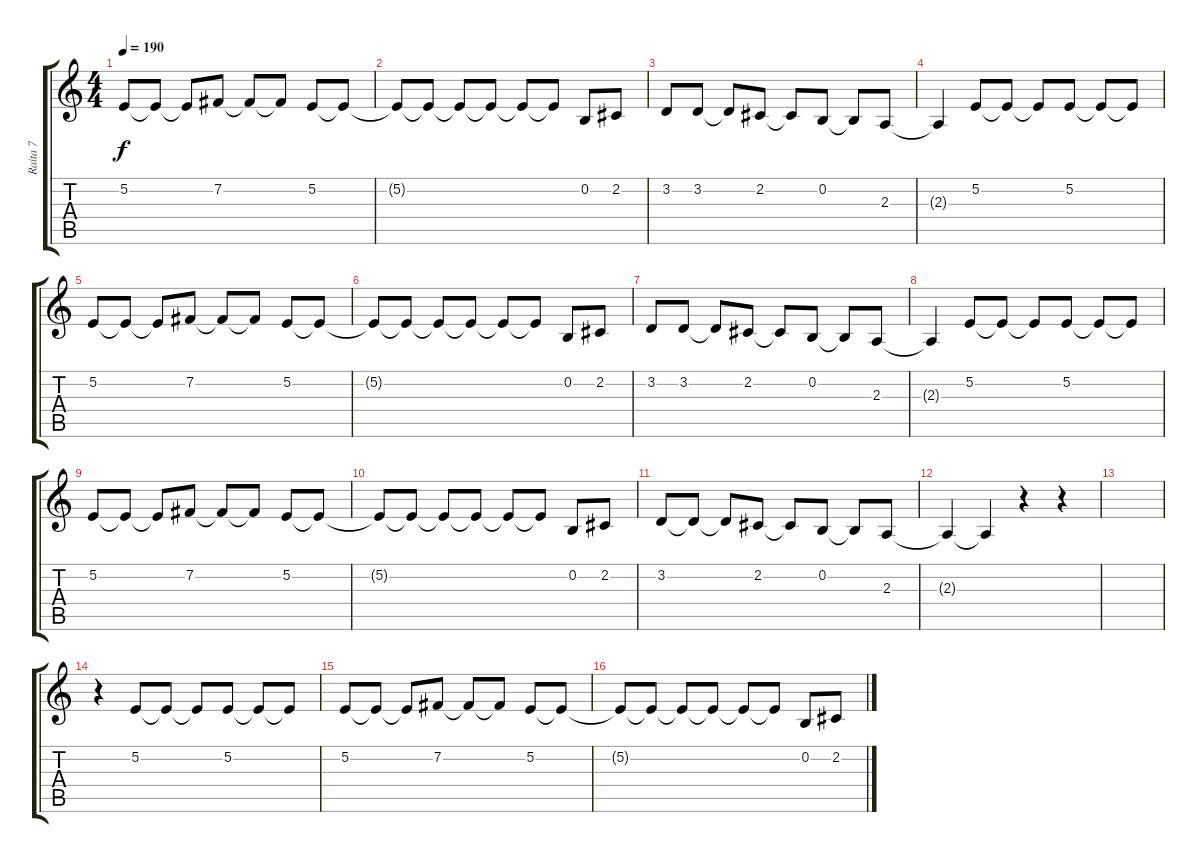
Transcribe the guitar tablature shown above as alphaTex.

\track ("Raita 7" "Raita 7") {instrument altosax}
\staff {score tabs}
\tuning (E4 B3 G3 D3 A2 E2) {hide}
\ts (4 4)
\tempo 190
\clef g2
\ks c
5.2.8{dy f} 5.2{t}.8 5.2{t}.8 7.2.8 7.2{t}.8 7.2{t}.8 5.2.8 5.2{t}.8 |
5.2{t}.8 5.2{t}.8 5.2{t}.8 5.2{t}.8 5.2{t}.8 5.2{t}.8 0.2.8 2.2.8 |
3.2.8 3.2.8 3.2{t}.8 2.2.8 2.2{t}.8 0.2.8 0.2{t}.8 2.3.8 |
2.3{t}.4 5.2.8 5.2{t}.8 5.2{t}.8 5.2.8 5.2{t}.8 5.2{t}.8 |
5.2.8 5.2{t}.8 5.2{t}.8 7.2.8 7.2{t}.8 7.2{t}.8 5.2.8 5.2{t}.8 |
5.2{t}.8 5.2{t}.8 5.2{t}.8 5.2{t}.8 5.2{t}.8 5.2{t}.8 0.2.8 2.2.8 |
3.2.8 3.2.8 3.2{t}.8 2.2.8 2.2{t}.8 0.2.8 0.2{t}.8 2.3.8 |
2.3{t}.4 5.2.8 5.2{t}.8 5.2{t}.8 5.2.8 5.2{t}.8 5.2{t}.8 |
5.2.8 5.2{t}.8 5.2{t}.8 7.2.8 7.2{t}.8 7.2{t}.8 5.2.8 5.2{t}.8 |
5.2{t}.8 5.2{t}.8 5.2{t}.8 5.2{t}.8 5.2{t}.8 5.2{t}.8 0.2.8 2.2.8 |
3.2.8 3.2{t}.8 3.2{t}.8 2.2.8 2.2{t}.8 0.2.8 0.2{t}.8 2.3.8 |
2.3{t}.4 2.3{t}.4 r.4 r.4 |
|
r.4 5.2.8 5.2{t}.8 5.2{t}.8 5.2.8 5.2{t}.8 5.2{t}.8 |
5.2.8 5.2{t}.8 5.2{t}.8 7.2.8 7.2{t}.8 7.2{t}.8 5.2.8 5.2{t}.8 |
5.2{t}.8 5.2{t}.8 5.2{t}.8 5.2{t}.8 5.2{t}.8 5.2{t}.8 0.2.8 2.2.8
